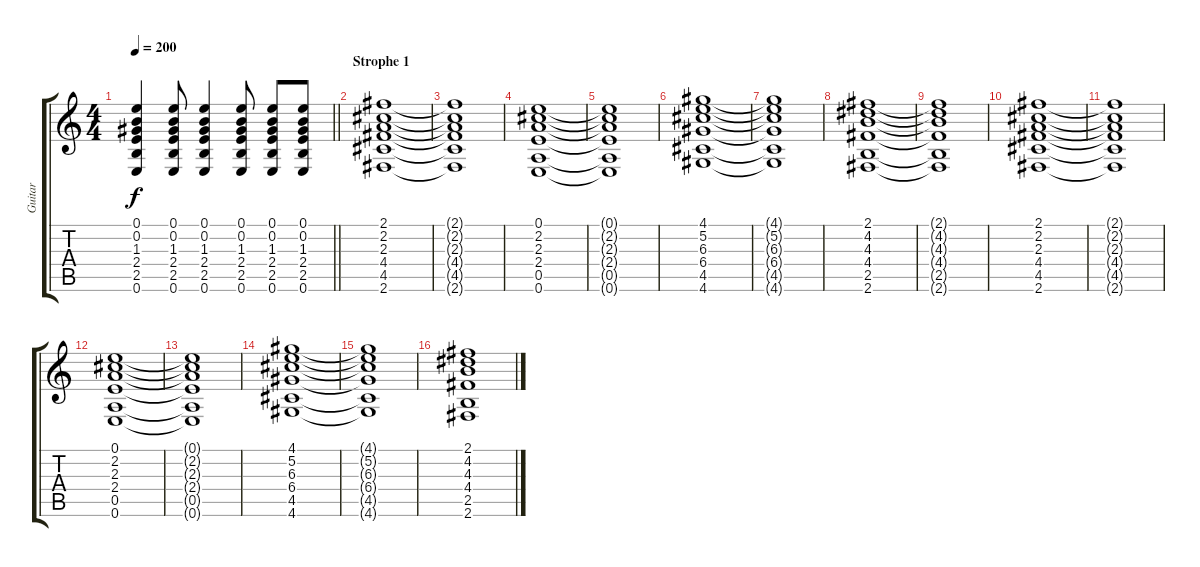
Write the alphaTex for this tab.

\track ("Guitar" "Guitar") {instrument acousticguitarsteel}
\staff {score tabs}
\tuning (E4 B3 G3 D3 A2 E2) {hide}
\ts (4 4)
\tempo 200
\clef g2
\barLineRight lightlight
\ks c
(0.1 0.2 1.3 2.4 2.5 0.6).4{dy f} (0.1 0.2 1.3 2.4 2.5 0.6).8 (0.1 0.2 1.3 2.4 2.5 0.6).4 (0.1 0.2 1.3 2.4 2.5 0.6).8 (0.1 0.2 1.3 2.4 2.5 0.6).8 (0.1 0.2 1.3 2.4 2.5 0.6).8 |
\section ("" "Strophe 1")
(2.1 2.2 2.3 4.4 4.5 2.6).1 |
(2.1{t} 2.2{t} 2.3{t} 4.4{t} 4.5{t} 2.6{t}).1 |
(0.1 2.2 2.3 2.4 0.5 0.6).1 |
(0.1{t} 2.2{t} 2.3{t} 2.4{t} 0.5{t} 0.6{t}).1 |
(4.1 5.2 6.3 6.4 4.5 4.6).1 |
(4.1{t} 5.2{t} 6.3{t} 6.4{t} 4.5{t} 4.6{t}).1 |
(2.1 4.2 4.3 4.4 2.5 2.6).1 |
(2.1{t} 4.2{t} 4.3{t} 4.4{t} 2.5{t} 2.6{t}).1 |
(2.1 2.2 2.3 4.4 4.5 2.6).1 |
(2.1{t} 2.2{t} 2.3{t} 4.4{t} 4.5{t} 2.6{t}).1 |
(0.1 2.2 2.3 2.4 0.5 0.6).1 |
(0.1{t} 2.2{t} 2.3{t} 2.4{t} 0.5{t} 0.6{t}).1 |
(4.1 5.2 6.3 6.4 4.5 4.6).1 |
(4.1{t} 5.2{t} 6.3{t} 6.4{t} 4.5{t} 4.6{t}).1 |
(2.1 4.2 4.3 4.4 2.5 2.6).1
